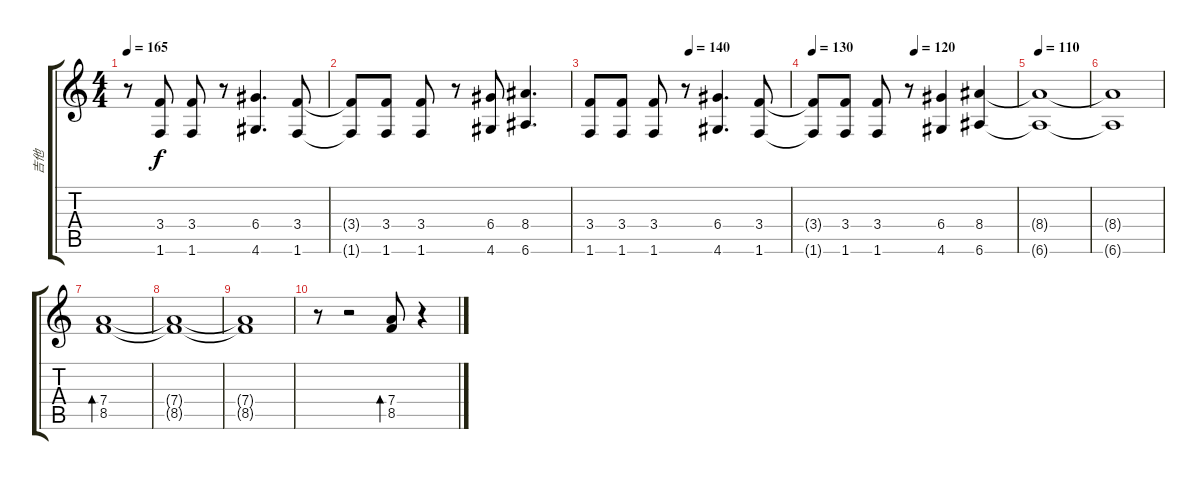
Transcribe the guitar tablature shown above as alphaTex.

\track ("吉他" "吉他") {instrument overdrivenguitar}
\staff {score tabs}
\tuning (E4 B3 G3 D3 A2 E2) {hide}
\ts (4 4)
\tempo 165
\clef g2
\ks c
r.8{dy f} (3.4 1.6).8 (3.4 1.6).8 r.8 (6.4 4.6).4{d} (3.4 1.6).8 |
(3.4{t} 1.6{t}).8 (3.4 1.6).8 (3.4 1.6).8 r.8 (6.4 4.6).8 (8.4 6.6).4{d} |
\tempo (140 0.5)
(3.4 1.6).8 (3.4 1.6).8 (3.4 1.6).8 r.8 (6.4 4.6).4{d} (3.4 1.6).8 |
\tempo 130
\tempo (120 0.5)
(3.4{t} 1.6{t}).8 (3.4 1.6).8 (3.4 1.6).8 r.8 (6.4 4.6).4 (8.4 6.6).4 |
\tempo 110
(8.4{t} 6.6{t}).1 |
(8.4{t} 6.6{t}).1 |
(7.4 8.5).1{bd 30} |
(7.4{t} 8.5{t}).1 |
(7.4{t} 8.5{t}).1 |
r.8 r.2 (7.4 8.5).8{bd 30} r.4
